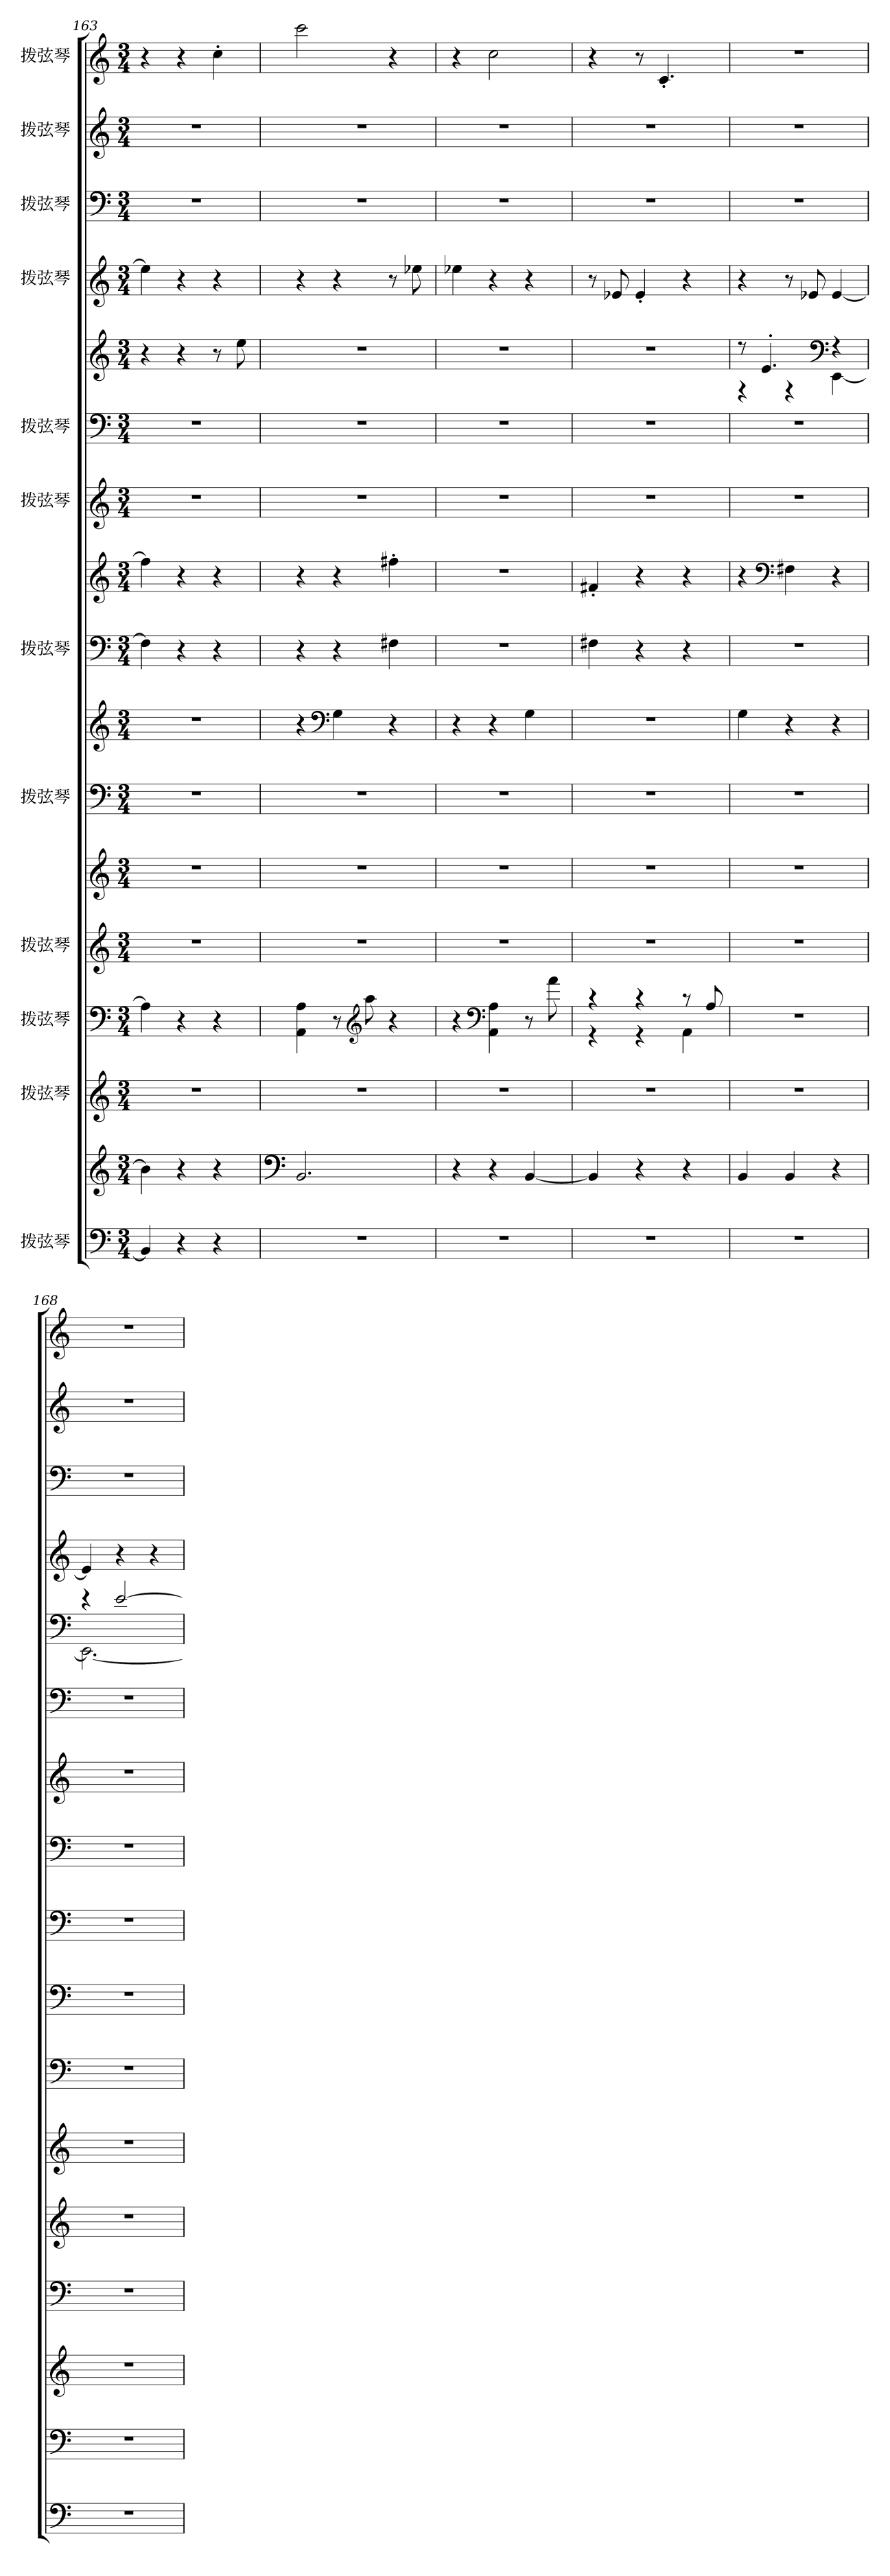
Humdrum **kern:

**kern	**kern	**kern	**kern	**kern	**kern	**kern	**kern	**kern	**kern	**kern	**kern	**kern	**kern	**kern	**kern	**kern
*part12	*part12	*part11	*part10	*part9	*part9	*part8	*part8	*part7	*part7	*part6	*part5	*part5	*part4	*part3	*part2	*part1
*staff17	*staff16	*staff15	*staff14	*staff13	*staff12	*staff11	*staff10	*staff9	*staff8	*staff7	*staff6	*staff5	*staff4	*staff3	*staff2	*staff1
*I"拨弦琴	*	*I"拨弦琴	*I"拨弦琴	*I"拨弦琴	*	*I"拨弦琴	*	*I"拨弦琴	*	*I"拨弦琴	*I"拨弦琴	*	*I"拨弦琴	*I"拨弦琴	*I"拨弦琴	*I"拨弦琴
*clefF4	*clefG2	*clefG2	*clefF4	*clefG2	*clefG2	*clefF4	*clefG2	*clefF4	*clefG2	*clefG2	*clefF4	*clefG2	*clefG2	*clefF4	*clefG2	*clefG2
*k[]	*k[]	*k[]	*k[]	*k[]	*k[]	*k[]	*k[]	*k[]	*k[]	*k[]	*k[]	*k[]	*k[]	*k[]	*k[]	*k[]
*M3/4	*M3/4	*M3/4	*M3/4	*M3/4	*M3/4	*M3/4	*M3/4	*M3/4	*M3/4	*M3/4	*M3/4	*M3/4	*M3/4	*M3/4	*M3/4	*M3/4
=163	=163	=163	=163	=163	=163	=163	=163	=163	=163	=163	=163	=163	=163	=163	=163	=163
4BB/]	4b\]	2.r	4A\]	2.r	2.r	2.r	2.r	4F#\]	4ff#\]	2.r	2.r	4r	4ee-\]	2.r	2.r	4r
4r	4r	.	4r	.	.	.	.	4r	4r	.	.	4r	4r	.	.	4r
4r	4r	.	4r	.	.	.	.	4r	4r	.	.	8r	4r	.	.	4cc'\
.	.	.	.	.	.	.	.	.	.	.	.	8ee\	.	.	.	.
!!LO:PB:g=z
=164	=164	=164	=164	=164	=164	=164	=164	=164	=164	=164	=164	=164	=164	=164	=164	=164
*	*clefF4	*	*	*	*	*	*	*	*	*	*	*	*	*	*	*
2.r	2.BB/	2.r	4AA\ 4A\	2.r	2.r	2.r	4r	4r	4r	2.r	2.r	2.r	4r	2.r	2.r	2ccc\
*	*	*	*	*	*	*	*clefF4	*	*	*	*	*	*	*	*	*
.	.	.	8r	.	.	.	4G\	4r	4r	.	.	.	4r	.	.	.
*	*	*	*clefG2	*	*	*	*	*	*	*	*	*	*	*	*	*
.	.	.	8aa\	.	.	.	.	.	.	.	.	.	.	.	.	.
.	.	.	4r	.	.	.	4r	4F#X\	4ff#X'\	.	.	.	8r	.	.	4r
.	.	.	.	.	.	.	.	.	.	.	.	.	8ee-X\	.	.	.
=165	=165	=165	=165	=165	=165	=165	=165	=165	=165	=165	=165	=165	=165	=165	=165	=165
2.r	4r	2.r	4r	2.r	2.r	2.r	4r	2.r	2.r	2.r	2.r	2.r	4ee-X\	2.r	2.r	4r
*	*	*	*clefF4	*	*	*	*	*	*	*	*	*	*	*	*	*
.	4r	.	4AA\ 4A\	.	.	.	4r	.	.	.	.	.	4r	.	.	2cc\
.	[4BB/	.	8r	.	.	.	4G\	.	.	.	.	.	4r	.	.	.
.	.	.	8a\	.	.	.	.	.	.	.	.	.	.	.	.	.
=166	=166	=166	=166	=166	=166	=166	=166	=166	=166	=166	=166	=166	=166	=166	=166	=166
*	*	*	*^	*	*	*	*	*	*	*	*	*	*	*	*	*
2.r	4BB/]	2.r	4r	4r	2.r	2.r	2.r	2.r	4F#X\	4f#X'/	2.r	2.r	2.r	8r	2.r	2.r	4r
.	.	.	.	.	.	.	.	.	.	.	.	.	.	8e-X/	.	.	.
.	4r	.	4r	4r	.	.	.	.	4r	4r	.	.	.	4e-'/	.	.	8r
.	.	.	.	.	.	.	.	.	.	.	.	.	.	.	.	.	4.c'/
.	4r	.	8r	4AA\	.	.	.	.	4r	4r	.	.	.	4r	.	.	.
.	.	.	8A/	.	.	.	.	.	.	.	.	.	.	.	.	.	.
*	*	*	*v	*v	*	*	*	*	*	*	*	*	*	*	*	*	*
=167	=167	=167	=167	=167	=167	=167	=167	=167	=167	=167	=167	=167	=167	=167	=167	=167
*	*	*	*	*	*	*	*	*	*	*	*	*^	*	*	*	*
2.r	4BB/	2.r	2.r	2.r	2.r	2.r	4G\	2.r	4r	2.r	2.r	8r	4r	4r	2.r	2.r	2.r
.	.	.	.	.	.	.	.	.	.	.	.	4.e'/	.	.	.	.	.
*	*	*	*	*	*	*	*	*	*clefF4	*	*	*	*	*	*	*	*
.	4BB/	.	.	.	.	.	4r	.	4F#X\	.	.	.	4r	8r	.	.	.
.	.	.	.	.	.	.	.	.	.	.	.	.	.	8e-X/	.	.	.
*	*	*	*	*	*	*	*	*	*	*	*	*clefF4	*	*	*	*	*
.	4r	.	.	.	.	.	4r	.	4r	.	.	4r	[4EE\	[4e-/	.	.	.
=168	=168	=168	=168	=168	=168	=168	=168	=168	=168	=168	=168	=168	=168	=168	=168	=168	=168
2.r	2.r	2.r	2.r	2.r	2.r	2.r	2.r	2.r	2.r	2.r	2.r	4r	2.EE\_	4e-/]	2.r	2.r	2.r
.	.	.	.	.	.	.	.	.	.	.	.	[2e/	.	4r	.	.	.
.	.	.	.	.	.	.	.	.	.	.	.	.	.	4r	.	.	.
*	*	*	*	*	*	*	*	*	*	*	*	*v	*v	*	*	*	*
=	=	=	=	=	=	=	=	=	=	=	=	=	=	=	=	=
*-	*-	*-	*-	*-	*-	*-	*-	*-	*-	*-	*-	*-	*-	*-	*-	*-
